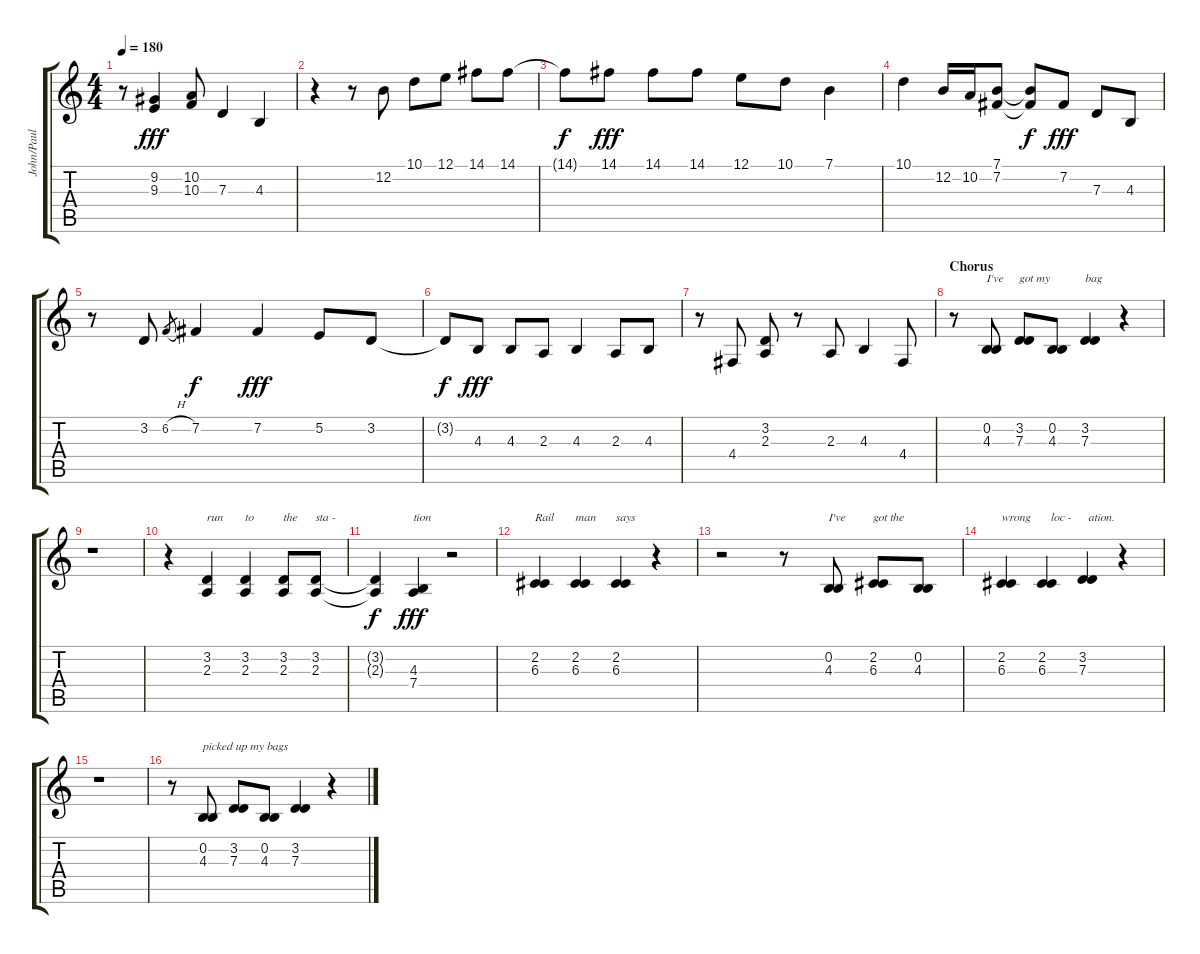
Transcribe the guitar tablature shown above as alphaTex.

\track ("John/Paul Vocals" "John/Paul ") {instrument tenorsax}
\staff {score tabs}
\tuning (E4 B3 G3 D3 A2 E2) {hide}
\ts (4 4)
\tempo 180
\clef g2
\ks c
r.8{dy fff} (9.2 9.3).4 (10.2 10.3).8 7.3.4 4.3.4 |
r.4 r.8 12.2.8 10.1.8 12.1.8 14.1.8 14.1.8 |
14.1{t}.8{dy f} 14.1.8{dy fff} 14.1.8 14.1.8 12.1.8 10.1.8 7.1.4 |
10.1.4 12.2.16 10.2.16 (7.1 7.2).8 (7.1{t} 7.2{t}).8{dy f} 7.2.8{dy fff} 7.3.8 4.3.8 |
r.8 3.2.8 6.2{h}.8{gr} 7.2.4{dy f} 7.2.4{dy fff} 5.2.8 3.2.8 |
3.2{t}.8{dy f} 4.3.8{dy fff} 4.3.8 2.3.8 4.3.4 2.3.8 4.3.8 |
r.8 4.4.8 (3.2 2.3).8 r.8 2.3.8 4.3.4 4.4.8 |
\section ("" "Chorus")
r.8{instrument tenorsax} (0.2 4.3).8{txt "I've"} (3.2 7.3).8{txt "got my"} (0.2 4.3).8 (3.2 7.3).4{txt "bag"} r.4 |
r.1 |
r.4 (3.2 2.3).4{txt "run"} (3.2 2.3).4{txt "to"} (3.2 2.3).8{txt "the"} (3.2 2.3).8{txt "sta -"} |
(3.2{t} 2.3{t}).4{dy f} (4.3 7.4).4{txt "tion" dy fff} r.2 |
(2.2 6.3).4{txt "Rail"} (2.2 6.3).4{txt "man"} (2.2 6.3).4{txt "says"} r.4 |
r.2 r.8 (0.2 4.3).8{txt "I've"} (2.2 6.3).8{txt "got the"} (0.2 4.3).8 |
(2.2 6.3).4{txt "wrong"} (2.2 6.3).4{txt "   loc -"} (3.2 7.3).4{txt "  ation."} r.4 |
r.1 |
r.8 (0.2 4.3).8{txt "picked up my bags"} (3.2 7.3).8 (0.2 4.3).8 (3.2 7.3).4 r.4
